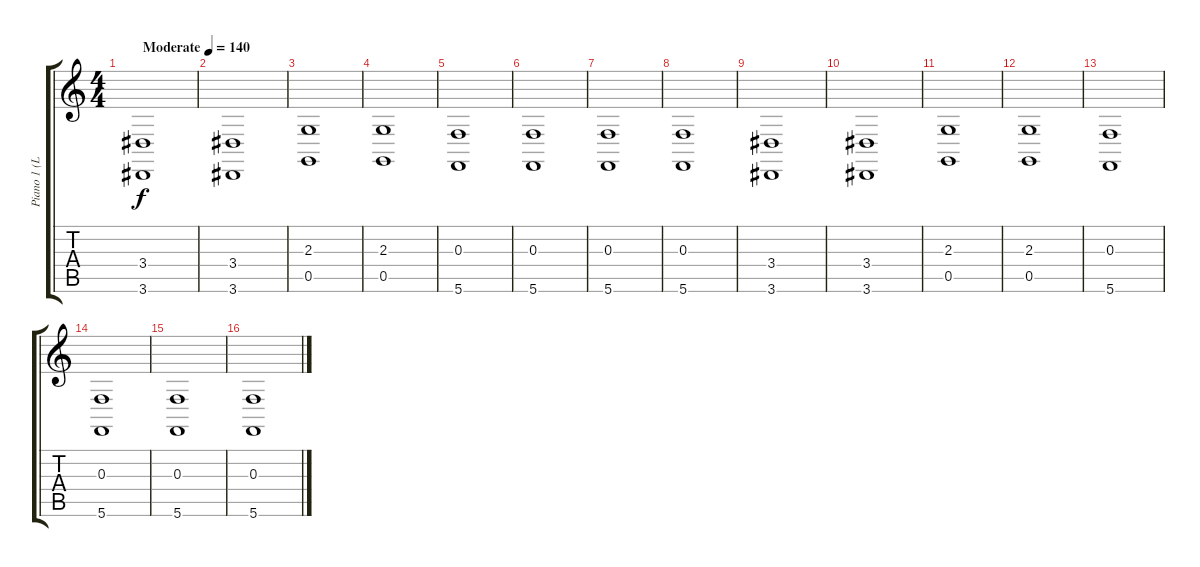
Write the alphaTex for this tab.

\track ("Piano 1 (Left Hand)" "Piano 1 (L") {instrument brightacousticpiano}
\staff {score tabs}
\tuning (D4 A3 F3 C3 G2 C2) {hide}
\ts (4 4)
\tempo (140 "Moderate")
\clef g2
\ks c
(3.4 3.6).1{dy f instrument brightacousticpiano} |
(3.4 3.6).1 |
(2.3 0.5).1 |
(2.3 0.5).1 |
(0.3 5.6).1 |
(0.3 5.6).1 |
(0.3 5.6).1 |
(0.3 5.6).1 |
(3.4 3.6).1 |
(3.4 3.6).1 |
(2.3 0.5).1 |
(2.3 0.5).1 |
(0.3 5.6).1 |
(0.3 5.6).1 |
(0.3 5.6).1 |
(0.3 5.6).1
